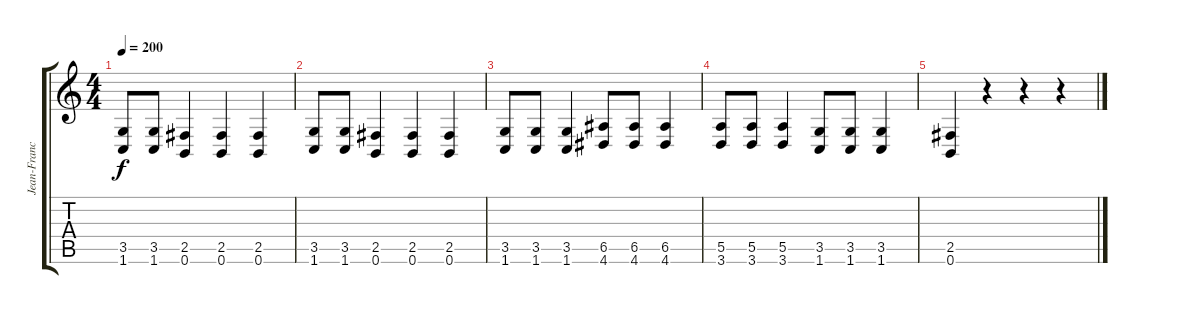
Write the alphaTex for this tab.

\track ("Jean-Francois Dagenais Rythm" "Jean-Franc") {instrument distortionguitar}
\staff {score tabs}
\tuning (B3 Gb3 D3 A2 E2 B1) {hide}
\ts (4 4)
\tempo 200
\clef g2
\ks c
(3.5 1.6).8{dy f} (3.5 1.6).8 (2.5 0.6).4 (2.5 0.6).4 (2.5 0.6).4 |
(3.5 1.6).8 (3.5 1.6).8 (2.5 0.6).4 (2.5 0.6).4 (2.5 0.6).4 |
(3.5 1.6).8 (3.5 1.6).8 (3.5 1.6).4 (6.5 4.6).8 (6.5 4.6).8 (6.5 4.6).4 |
(5.5 3.6).8 (5.5 3.6).8 (5.5 3.6).4 (3.5 1.6).8 (3.5 1.6).8 (3.5 1.6).4 |
\section ("" "")
(2.5 0.6).4 r.4 r.4 r.4
